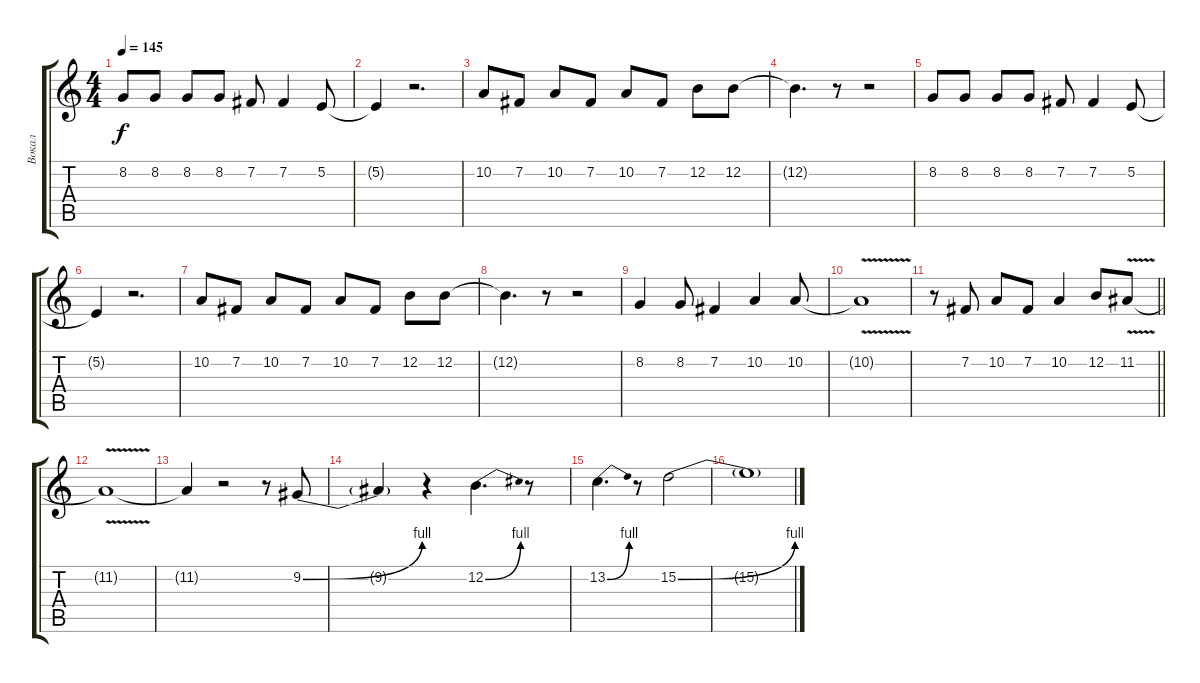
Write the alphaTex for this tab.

\track ("Вокал" "Вокал") {instrument oboe}
\staff {score tabs}
\tuning (E4 B3 G3 D3 A2 E2) {hide}
\ts (4 4)
\tempo 145
\clef g2
\ks c
8.2.8{dy f} 8.2.8 8.2.8 8.2.8 7.2.8 7.2.4 5.2.8 |
5.2{t}.4 r.2{d} |
10.2.8 7.2.8 10.2.8 7.2.8 10.2.8 7.2.8 12.2.8 12.2.8 |
12.2{t}.4{d} r.8 r.2 |
8.2.8 8.2.8 8.2.8 8.2.8 7.2.8 7.2.4 5.2.8 |
5.2{t}.4 r.2{d} |
10.2.8 7.2.8 10.2.8 7.2.8 10.2.8 7.2.8 12.2.8 12.2.8 |
12.2{t}.4{d} r.8 r.2 |
8.2.4 8.2.8 7.2.4 10.2.4 10.2.8 |
10.2{v t}.1 |
\barLineRight lightlight
r.8 7.2.8 10.2.8 7.2.8 10.2.4 12.2.8 11.2{v}.8 |
11.2{t}.1 |
11.2{t}.4 r.2 r.8 9.2{be (bend 0 0 60 4)}.8 |
9.2{t}.4 r.4 12.2{be (bend 0 0 60 4)}.4{d} r.8 |
13.2{be (bend 0 0 60 4)}.4{d} r.8 15.2{be (bend 0 0 60 4)}.2 |
15.2{t}.1
